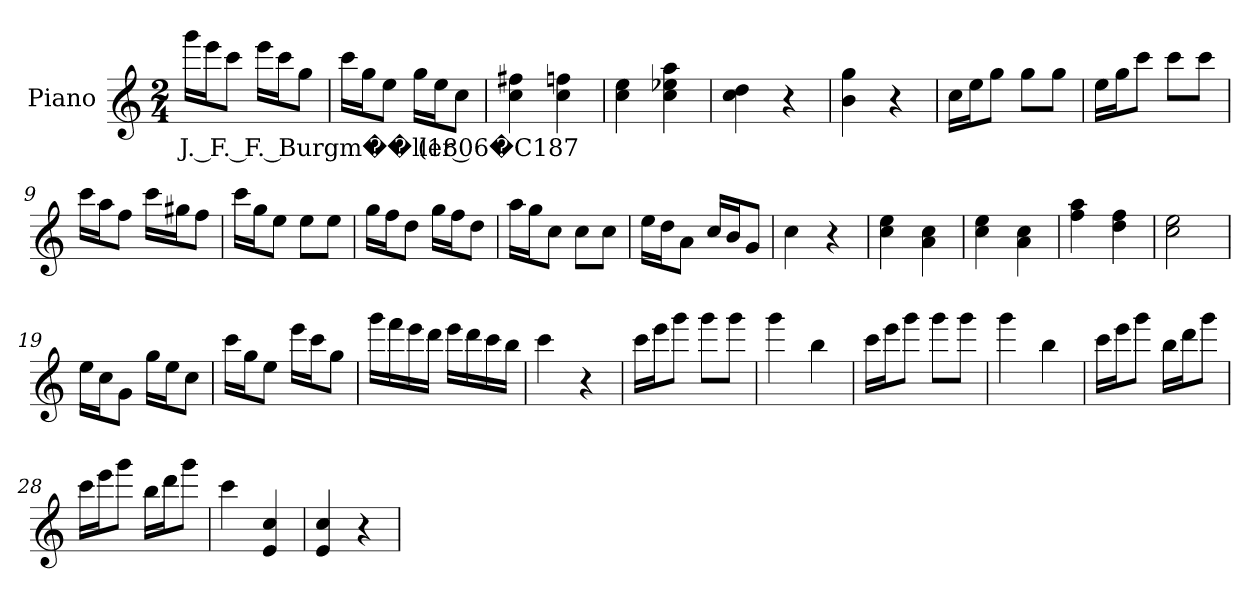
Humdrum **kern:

**kern	**text
*part1	*part1
*staff1	*staff1
*I"Piano	*
*I'Pno.	*
*clefG2	*
*k[]	*
*M2/4	*
*MM158	*
=1	=1
!	!LO:LY:b
16ggg\LL	J. F. F. Burgm��ller (1806�C187
16eee\J	.
8ccc\J	.
16eee\LL	.
16ccc\J	.
8gg\J	.
=2	=2
16ccc\LL	.
16gg\J	.
8ee\J	.
16gg\LL	.
16ee\J	.
8cc\J	.
=3	=3
4cc\ 4ff#X\	.
4cc\ 4ffn\	.
=4	=4
4cc\ 4ee\	.
4cc\ 4ee-X\ 4aa\	.
=5	=5
4cc\ 4dd\	.
4r	.
!!LO:LB:g=z
=6	=6
4b\ 4gg\	.
4r	.
=7	=7
16cc\LL	.
16ee\J	.
8gg\J	.
8gg\L	.
8gg\J	.
=8	=8
16ee\LL	.
16gg\J	.
8ccc\J	.
8ccc\L	.
8ccc\J	.
=9	=9
16ccc\LL	.
16aa\J	.
8ff\J	.
16ccc\LL	.
16gg#X\J	.
8ff\J	.
=10	=10
16ccc\LL	.
16gg\J	.
8ee\J	.
8ee\L	.
8ee\J	.
=11	=11
16gg\LL	.
16ff\J	.
8dd\J	.
16gg\LL	.
16ff\J	.
8dd\J	.
=12	=12
16aa\LL	.
16gg\J	.
8cc\J	.
8cc\L	.
8cc\J	.
!!LO:LB:g=z
=13	=13
16ee\LL	.
16dd\J	.
8a\J	.
16cc/LL	.
16b/J	.
8g/J	.
=14	=14
4cc\	.
4r	.
=15	=15
4cc\ 4ee\	.
4a\ 4cc\	.
=16	=16
4cc\ 4ee\	.
4a\ 4cc\	.
=17	=17
4ff\ 4aa\	.
4dd\ 4ff\	.
=18	=18
2cc\ 2ee\	.
=19	=19
16ee\LL	.
16cc\J	.
8g\J	.
16gg\LL	.
16ee\J	.
8cc\J	.
=20	=20
16ccc\LL	.
16gg\J	.
8ee\J	.
16eee\LL	.
16ccc\J	.
8gg\J	.
!!LO:LB:g=z
=21	=21
16ggg\LL	.
16fff\	.
16eee\	.
16ddd\JJ	.
16eee\LL	.
16ddd\	.
16ccc\	.
16bb\JJ	.
=22	=22
4ccc\	.
4r	.
=23	=23
16ccc\LL	.
16eee\J	.
8ggg\J	.
8ggg\L	.
8ggg\J	.
=24	=24
4ggg\	.
4bb\	.
=25	=25
16ccc\LL	.
16eee\J	.
8ggg\J	.
8ggg\L	.
8ggg\J	.
=26	=26
4ggg\	.
4bb\	.
=27	=27
16ccc\LL	.
16eee\J	.
8ggg\J	.
16bb\LL	.
16ddd\J	.
8ggg\J	.
!!LO:LB:g=z
=28	=28
16ccc\LL	.
16eee\J	.
8ggg\J	.
16bb\LL	.
16ddd\J	.
8ggg\J	.
=29	=29
4ccc\	.
4e/ 4cc/	.
=30	=30
4e/ 4cc/	.
4r	.
=	=
*-	*-
